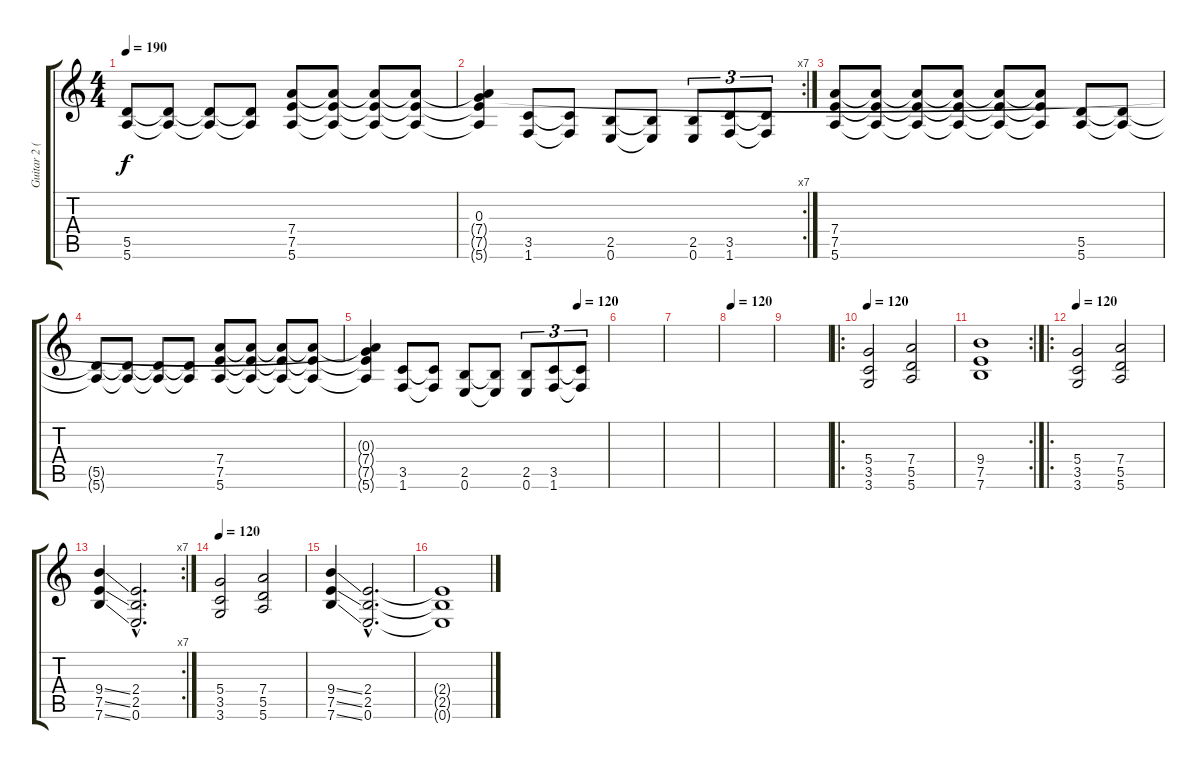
\track ("Guitar 2 (Rhythm)" "Guitar 2 (") {instrument distortionguitar}
\staff {score tabs}
\tuning (E4 B3 G3 D3 A2 E2) {hide}
\ts (4 4)
\tempo 190
\clef g2
\ks c
(5.5{t} 5.6{t}).8{dy f} (5.5{t} 5.6{t}).8 (5.5{t} 5.6{t}).8 (5.5{t} 5.6{t}).8 (7.4 7.5 5.6).8 (7.4{t} 7.5{t} 5.6{t}).8 (7.4{t} 7.5{t} 5.6{t}).8 (7.4{t} 7.5{t} 5.6{t}).8 |
\rc 7
(0.3 7.4{t} 7.5{t} 5.6{t}).4 (3.5 1.6).8 (3.5{t} 1.6{t}).8 (2.5 0.6).8 (2.5{t} 0.6{t}).8 (2.5 0.6).8{tu (3 2)} (3.5 1.6).8{tu (3 2)} (3.5{t} 1.6{t}).8{tu (3 2)} |
(7.4 7.5 5.6).8 (7.4{t} 7.5{t} 5.6{t}).8 (7.4{t} 7.5{t} 5.6{t}).8 (7.4{t} 7.5{t} 5.6{t}).8 (7.4{t} 7.5{t} 5.6{t}).8 (7.4{t} 7.5{t} 5.6{t}).8 (5.5 5.6).8 (5.5{t} 5.6{t}).8 |
(5.5{t} 5.6{t}).8 (5.5{t} 5.6{t}).8 (5.5{t} 5.6{t}).8 (5.5{t} 5.6{t}).8 (7.4 7.5 5.6).8 (7.4{t} 7.5{t} 5.6{t}).8 (7.4{t} 7.5{t} 5.6{t}).8 (7.4{t} 7.5{t} 5.6{t}).8 |
\tempo (120 0.875)
(0.3{t} 7.4{t} 7.5{t} 5.6{t}).4 (3.5 1.6).8 (3.5{t} 1.6{t}).8 (2.5 0.6).8 (2.5{t} 0.6{t}).8 (2.5 0.6).8{tu (3 2)} (3.5 1.6).8{tu (3 2)} (3.5{t} 1.6{t}).8{tu (3 2)} |
|
|
\tempo 120
|
|
\ro
\tempo 120
(5.4 3.5 3.6).2 (7.4 5.5 5.6).2 |
\rc 2
(9.4 7.5 7.6).1 |
\ro
\tempo 120
(5.4 3.5 3.6).2 (7.4 5.5 5.6).2 |
\rc 7
(9.4{ss} 7.5{ss} 7.6{ss}).4 (2.4{hac} 2.5{hac} 0.6{hac}).2{d} |
\tempo 120
(5.4 3.5 3.6).2 (7.4 5.5 5.6).2 |
(9.4{ss} 7.5{ss} 7.6{ss}).4 (2.4{hac} 2.5{hac} 0.6{hac}).2{d} |
(2.4{t} 2.5{t} 0.6{t}).1
